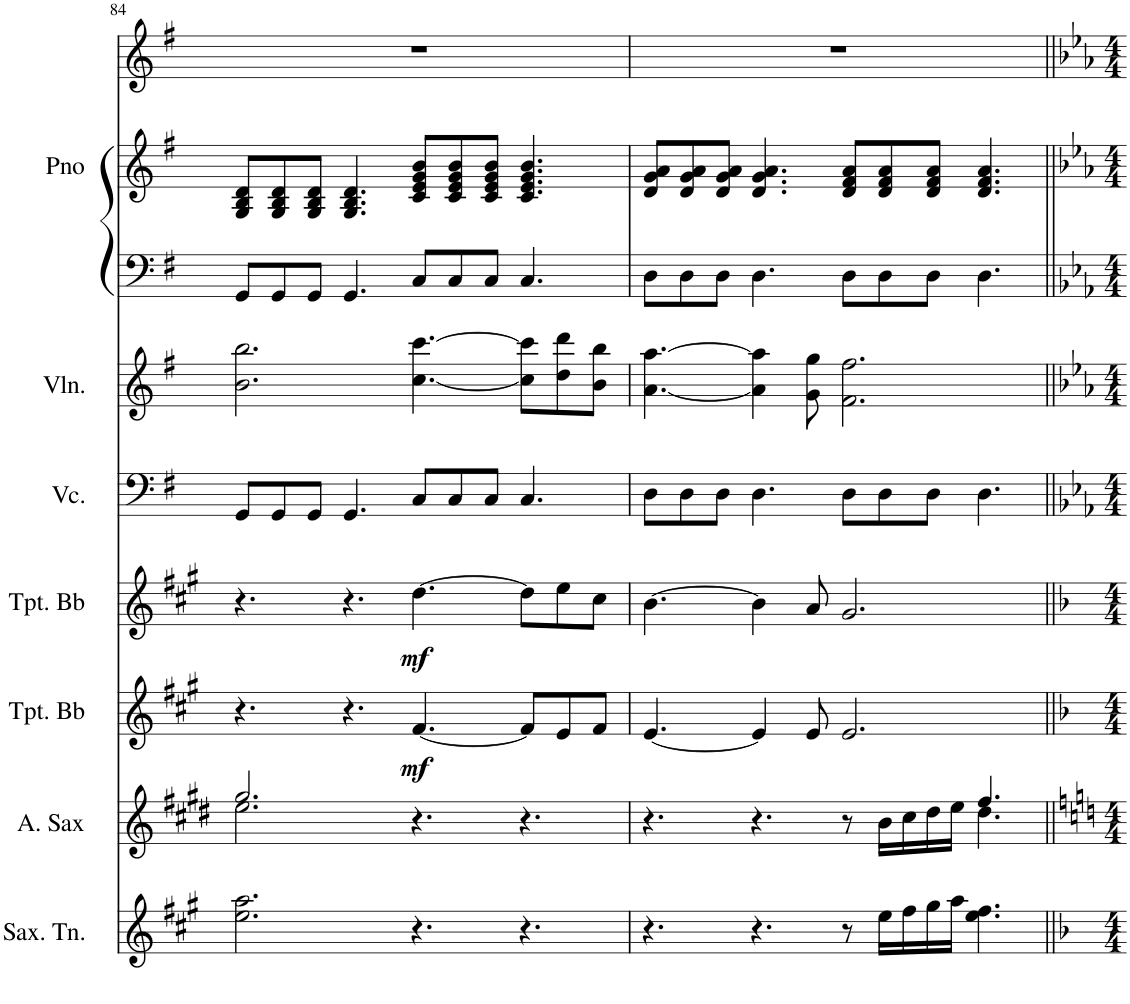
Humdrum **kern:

**kern	**kern	**kern	**dynam	**kern	**dynam	**kern	**kern	**kern	**kern	**kern
*part7	*part6	*part5	*part5	*part4	*part4	*part3	*part2	*part1	*part1	*part1
*staff9	*staff8	*staff7	*staff7	*staff6	*staff6	*staff5	*staff4	*staff3	*staff2	*staff1
*I"Saxofone Tenor	*I"Saxofone Alto	*I"Trompete Bb	*	*I"Trompete Bb	*	*I"Violoncelo	*I"Violino	*I"Piano	*	*
*I'Sax. Tn.	*	*I'Tpt. Bb	*	*I'Tpt. Bb	*	*I'Vc.	*I'Vln.	*I'Pno	*	*
!!LO:PB:g=z
*clefG2	*clefG2	*clefG2	*	*clefG2	*	*clefF4	*clefG2	*clefF4	*clefG2	*clefG2
*Trd8c14	*Trd5c9	*Trd1c2	*	*Trd1c2	*	*	*	*	*	*
*k[f#c#g#]	*k[f#c#g#d#]	*k[f#c#g#]	*	*k[f#c#g#]	*	*k[f#]	*k[f#]	*k[f#]	*k[f#]	*k[f#]
*M12/8	*M12/8	*M12/8	*	*M12/8	*	*M12/8	*M12/8	*M12/8	*M12/8	*M12/8
=84	=84	=84	=84	=84	=84	=84	=84	=84	=84	=84
*	*^	*	*	*	*	*	*	*	*	*
2.ee\ 2.aa\	2.gg#/	2.ee\	4.r	.	4.r	.	8GG/L	2.b\ 2.bb\	8GG/L	8G/ 8B/ 8d/L	1.r
.	.	.	.	.	.	.	8GG/	.	8GG/	8G/ 8B/ 8d/	.
.	.	.	.	.	.	.	8GG/J	.	8GG/J	8G/ 8B/ 8d/J	.
.	.	.	4.r	.	4.r	.	4.GG/	.	4.GG/	4.G/ 4.B/ 4.d/	.
!	!	!	!	!LO:DY:b	!	!LO:DY:b	!	!	!	!	!
4.r	4.r	2.ryy	[4.f#/	mf	[4.dd\	mf	8C/L	[4.cc\ [4.ccc\	8C/L	8c/ 8e/ 8g/ 8b/L	.
.	.	.	.	.	.	.	8C/	.	8C/	8c/ 8e/ 8g/ 8b/	.
.	.	.	.	.	.	.	8C/J	.	8C/J	8c/ 8e/ 8g/ 8b/J	.
4.r	4.r	.	8f#/L]	.	8dd\L]	.	4.C/	8cc\] 8ccc\]L	4.C/	4.c/ 4.e/ 4.g/ 4.b/	.
.	.	.	8e/	.	8ee\	.	.	8dd\ 8ddd\	.	.	.
.	.	.	8f#/J	.	8cc#\J	.	.	8b\ 8bb\J	.	.	.
=85	=85	=85	=85	=85	=85	=85	=85	=85	=85	=85	=85
4.r	4.r	8ryy	[4.e/	.	[4.b\	.	8D\L	[4.a\ [4.aa\	8D\L	8d/ 8g/ 8a/L	1.r
*	*v	*v	*	*	*	*	*	*	*	*	*
.	.	.	.	.	.	8D\	.	8D\	8d/ 8g/ 8a/	.
.	.	.	.	.	.	8D\J	.	8D\J	8d/ 8g/ 8a/J	.
4.r	4.r	4e/]	.	4b\]	.	4.D\	4a\] 4aa\]	4.D\	4.d/ 4.g/ 4.a/	.
.	.	8e/	.	8a/	.	.	8g\ 8gg\	.	.	.
8r	8r	2.e/	.	2.g#/	.	8D\L	2.f#\ 2.ff#\	8D\L	8d/ 8f#/ 8a/L	.
16ee\LL	16b\LL	.	.	.	.	8D\	.	8D\	8d/ 8f#/ 8a/	.
16ff#\	16cc#\	.	.	.	.	.	.	.	.	.
16gg#\	16dd#\	.	.	.	.	8D\J	.	8D\J	8d/ 8f#/ 8a/J	.
16aa\JJ	16ee\JJ	.	.	.	.	.	.	.	.	.
*	*^	*	*	*	*	*	*	*	*	*
4.ee\ 4.ff#\	4.ff#/	4.dd#\	.	.	.	.	4.D\	.	4.D\	4.d/ 4.f#/ 4.a/	.
*	*v	*v	*	*	*	*	*	*	*	*	*
=||	=||	=||	=||	=||	=||	=||	=||	=||	=||	=||
*-	*-	*-	*-	*-	*-	*-	*-	*-	*-	*-
